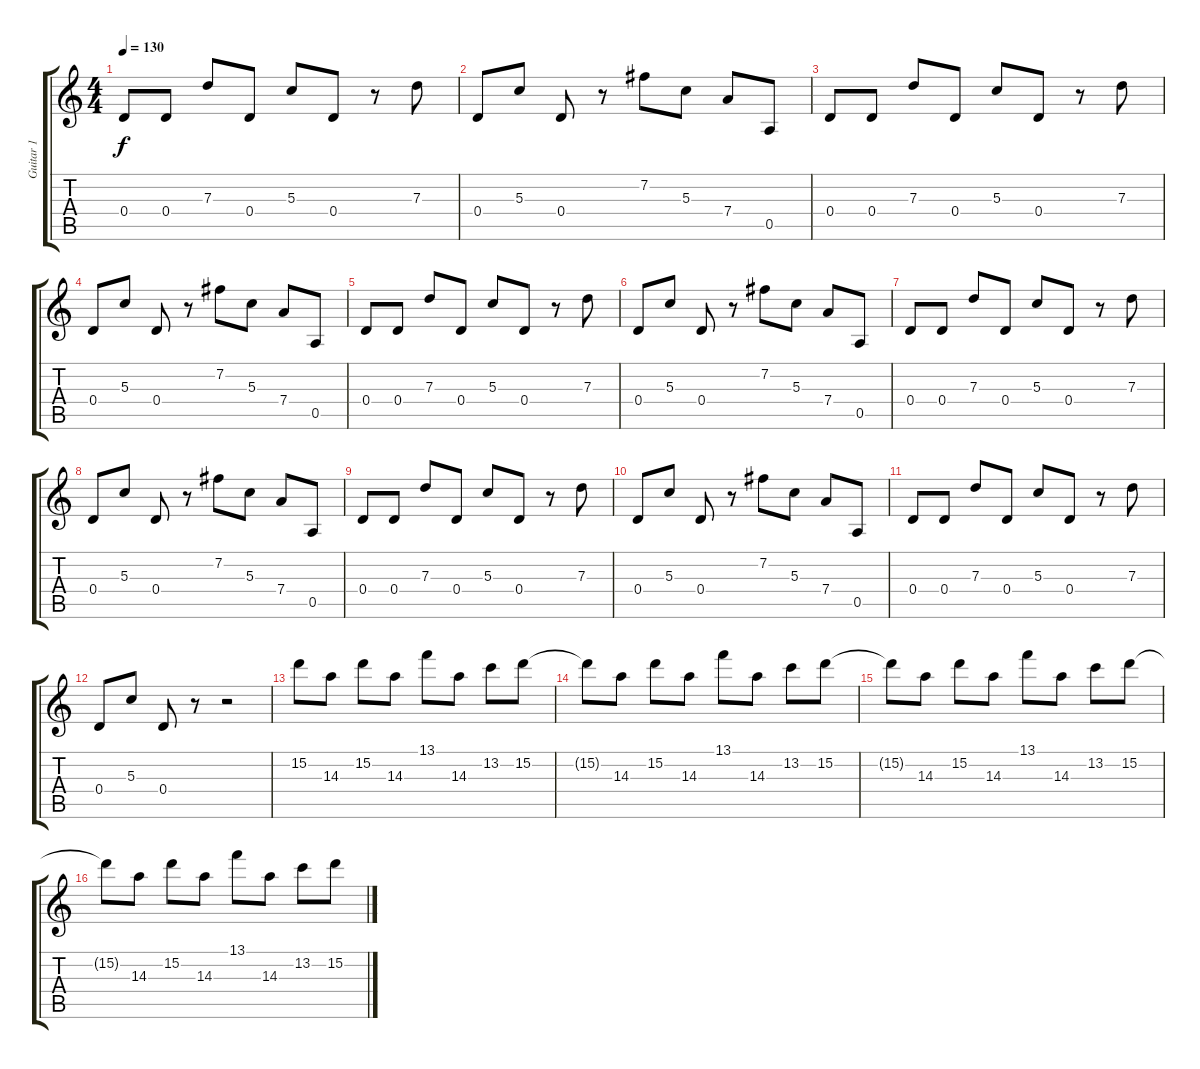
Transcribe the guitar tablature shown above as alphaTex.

\track ("Guitar 1" "Guitar 1") {instrument distortionguitar}
\staff {score tabs}
\tuning (E4 B3 G3 D3 A2 D2) {hide}
\ts (4 4)
\tempo 130
\clef g2
\ks c
0.4.8{dy f} 0.4.8 7.3.8 0.4.8 5.3.8 0.4.8 r.8 7.3.8 |
0.4.8 5.3.8 0.4.8 r.8 7.2.8 5.3.8 7.4.8 0.5.8 |
0.4.8 0.4.8 7.3.8 0.4.8 5.3.8 0.4.8 r.8 7.3.8 |
0.4.8 5.3.8 0.4.8 r.8 7.2.8 5.3.8 7.4.8 0.5.8 |
0.4.8 0.4.8 7.3.8 0.4.8 5.3.8 0.4.8 r.8 7.3.8 |
0.4.8 5.3.8 0.4.8 r.8 7.2.8 5.3.8 7.4.8 0.5.8 |
0.4.8 0.4.8 7.3.8 0.4.8 5.3.8 0.4.8 r.8 7.3.8 |
0.4.8 5.3.8 0.4.8 r.8 7.2.8 5.3.8 7.4.8 0.5.8 |
0.4.8 0.4.8 7.3.8 0.4.8 5.3.8 0.4.8 r.8 7.3.8 |
0.4.8 5.3.8 0.4.8 r.8 7.2.8 5.3.8 7.4.8 0.5.8 |
0.4.8 0.4.8 7.3.8 0.4.8 5.3.8 0.4.8 r.8 7.3.8 |
0.4.8 5.3.8 0.4.8 r.8 r.2 |
15.2.8 14.3.8 15.2.8 14.3.8 13.1.8 14.3.8 13.2.8 15.2.8 |
15.2{t}.8 14.3.8 15.2.8 14.3.8 13.1.8 14.3.8 13.2.8 15.2.8 |
15.2{t}.8 14.3.8 15.2.8 14.3.8 13.1.8 14.3.8 13.2.8 15.2.8 |
15.2{t}.8 14.3.8 15.2.8 14.3.8 13.1.8 14.3.8 13.2.8 15.2.8
